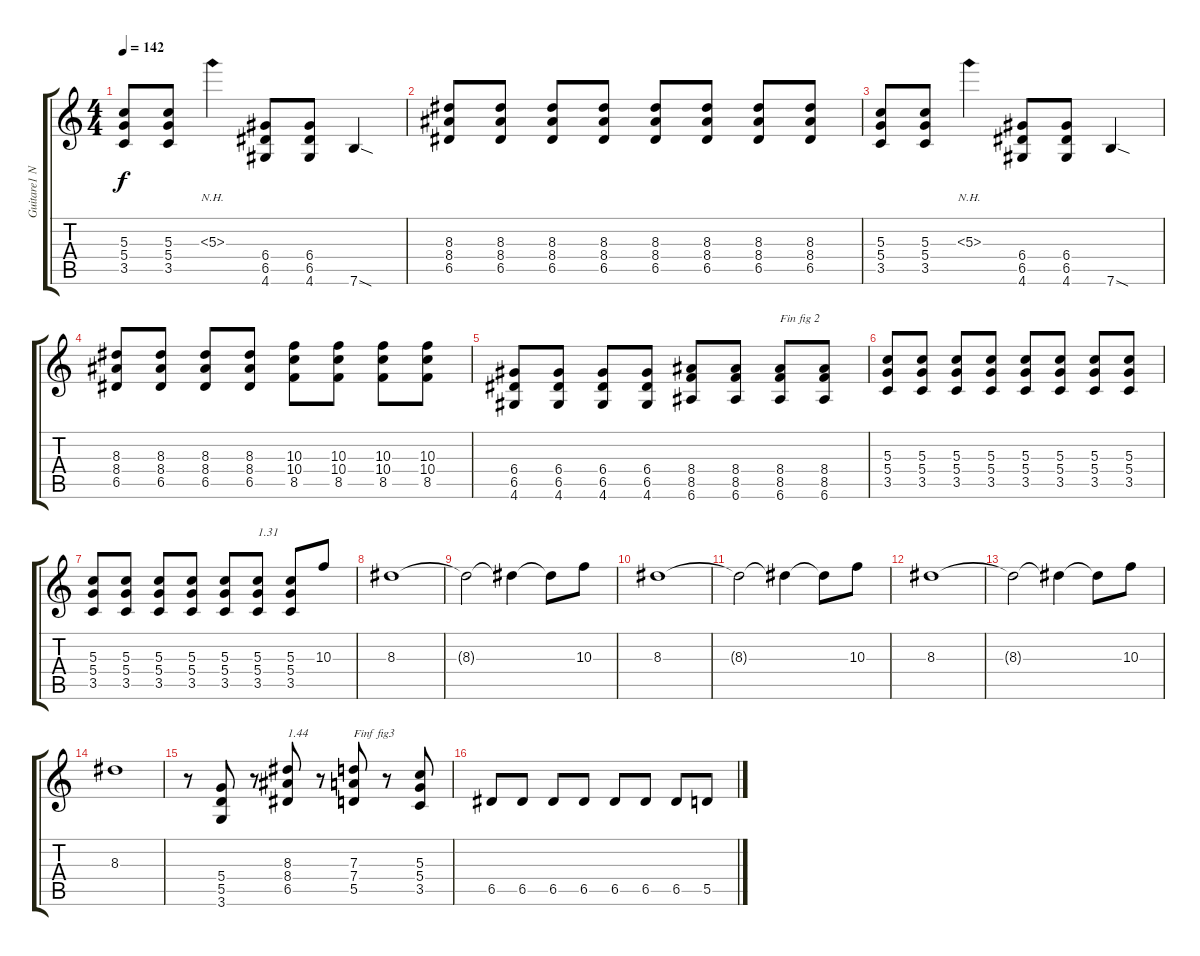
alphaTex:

\track ("Guitare1 Normal tuning" "Guitare1 N") {instrument overdrivenguitar}
\staff {score tabs}
\tuning (E4 B3 G3 D3 A2 E2) {hide}
\ts (4 4)
\tempo 142
\clef g2
\ks c
(5.3 5.4 3.5).8{dy f} (5.3 5.4 3.5).8 5.3{nh}.4 (6.4 6.5 4.6).8 (6.4 6.5 4.6).8 7.6{sod}.4 |
(8.3 8.4 6.5).8 (8.3 8.4 6.5).8 (8.3 8.4 6.5).8 (8.3 8.4 6.5).8 (8.3 8.4 6.5).8 (8.3 8.4 6.5).8 (8.3 8.4 6.5).8 (8.3 8.4 6.5).8 |
(5.3 5.4 3.5).8 (5.3 5.4 3.5).8 5.3{nh}.4 (6.4 6.5 4.6).8 (6.4 6.5 4.6).8 7.6{sod}.4 |
(8.3 8.4 6.5).8 (8.3 8.4 6.5).8 (8.3 8.4 6.5).8 (8.3 8.4 6.5).8 (10.3 10.4 8.5).8 (10.3 10.4 8.5).8 (10.3 10.4 8.5).8 (10.3 10.4 8.5).8 |
(6.4 6.5 4.6).8 (6.4 6.5 4.6).8 (6.4 6.5 4.6).8 (6.4 6.5 4.6).8 (8.4 8.5 6.6).8 (8.4 8.5 6.6).8 (8.4 8.5 6.6).8{txt "Fin fig 2"} (8.4 8.5 6.6).8 |
(5.3 5.4 3.5).8 (5.3 5.4 3.5).8 (5.3 5.4 3.5).8 (5.3 5.4 3.5).8 (5.3 5.4 3.5).8 (5.3 5.4 3.5).8 (5.3 5.4 3.5).8 (5.3 5.4 3.5).8 |
(5.3 5.4 3.5).8 (5.3 5.4 3.5).8 (5.3 5.4 3.5).8 (5.3 5.4 3.5).8 (5.3 5.4 3.5).8 (5.3 5.4 3.5).8{txt "1.31"} (5.3 5.4 3.5).8 10.3.8 |
8.3.1 |
8.3{t}.2 8.3{t}.4 8.3{t}.8 10.3.8 |
8.3.1 |
8.3{t}.2 8.3{t}.4 8.3{t}.8 10.3.8 |
8.3.1 |
8.3{t}.2 8.3{t}.4 8.3{t}.8 10.3.8 |
8.3.1 |
r.8 (5.4 5.5 3.6).8 r.8 (8.3 8.4 6.5).8{txt "1.44"} r.8 (7.3 7.4 5.5).8{txt "Finf fig3"} r.8 (5.3 5.4 3.5).8 |
6.5.8 6.5.8 6.5.8 6.5.8 6.5.8 6.5.8 6.5.8 5.5.8
